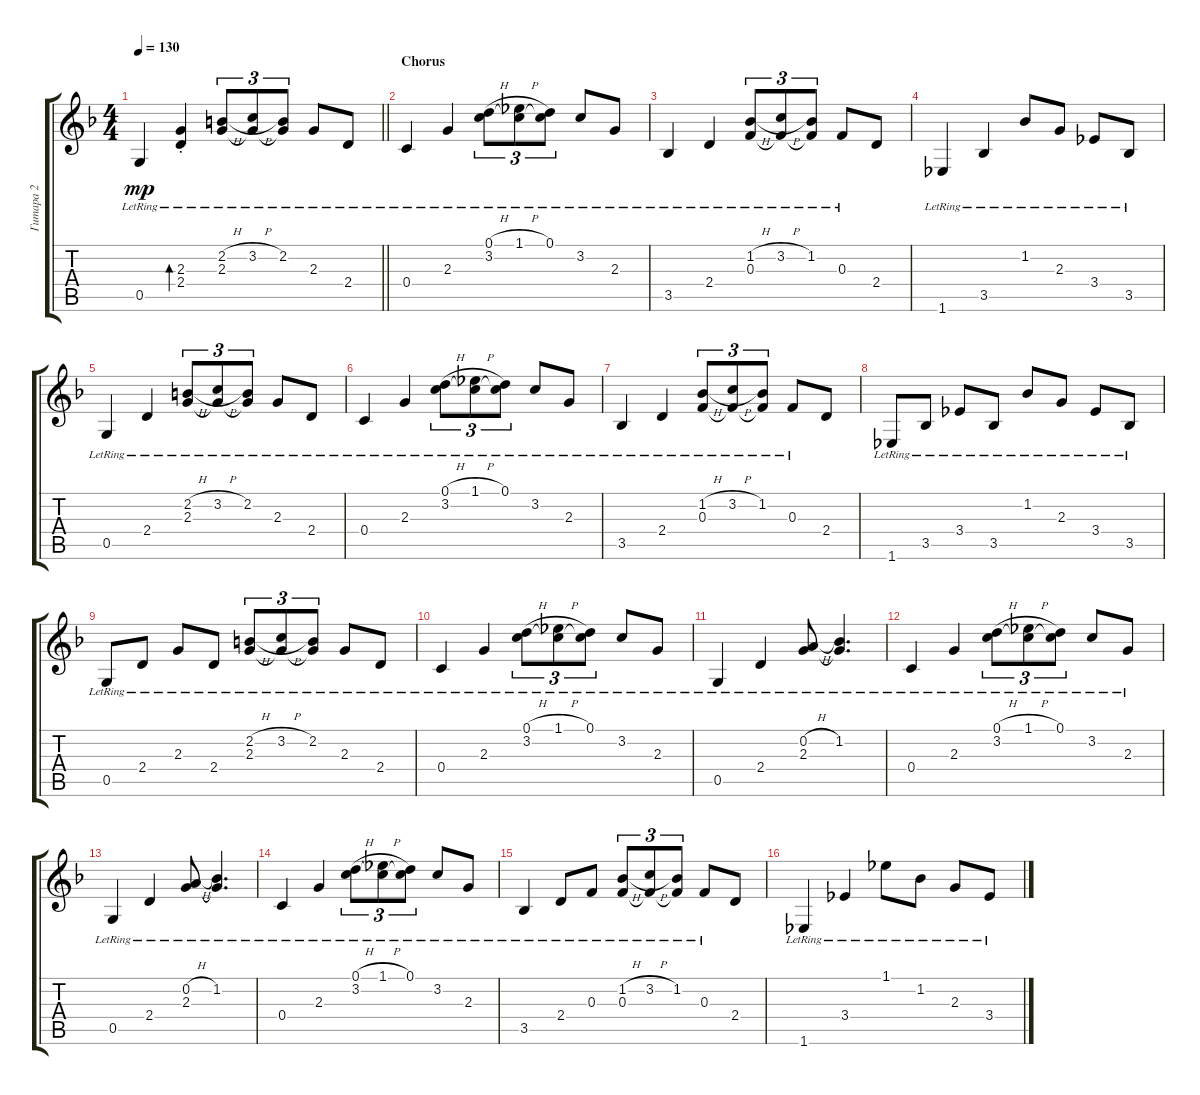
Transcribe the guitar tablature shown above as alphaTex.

\track ("Гитара 2" "Гитара 2") {instrument acousticguitarsteel}
\staff {score tabs}
\tuning (D4 A3 F3 C3 G2 D2) {hide}
\ts (4 4)
\tempo 130
\clef g2
\barLineRight lightlight
\ks dminor
0.5{lr}.4{dy mp} (2.3{st lr} 2.4{st lr}).4{bd 60} (2.2{h lr} 2.3{lr}).8{tu (3 2)} (3.2{h lr} 2.3{t}).8{tu (3 2)} (2.2{lr} 2.3{t}).8{tu (3 2)} 2.3{lr}.8 2.4{lr}.8 |
\section ("" "Chorus")
0.4{lr}.4 2.3{lr}.4 (0.1{h lr} 3.2{lr}).8{tu (3 2)} (1.1{h lr} 3.2{t}).8{tu (3 2)} (0.1{lr} 3.2{t}).8{tu (3 2)} 3.2{lr}.8 2.3{lr}.8 |
3.5{lr}.4 2.4{lr}.4 (1.2{h lr} 0.3{lr}).8{tu (3 2)} (3.2{h lr} 0.3{t}).8{tu (3 2)} (1.2{lr} 0.3{t}).8{tu (3 2)} 0.3{lr}.8 2.4.8 |
1.6{lr}.4 3.5{lr}.4 1.2{lr}.8 2.3{lr}.8 3.4{lr}.8 3.5{lr}.8 |
0.5{lr}.4 2.4{lr}.4 (2.2{h lr} 2.3{lr}).8{tu (3 2)} (3.2{h lr} 2.3{t}).8{tu (3 2)} (2.2{lr} 2.3{t}).8{tu (3 2)} 2.3{lr}.8 2.4{lr}.8 |
0.4{lr}.4 2.3{lr}.4 (0.1{h lr} 3.2{lr}).8{tu (3 2)} (1.1{h lr} 3.2{t}).8{tu (3 2)} (0.1{lr} 3.2{t}).8{tu (3 2)} 3.2{lr}.8 2.3{lr}.8 |
3.5{lr}.4 2.4{lr}.4 (1.2{h lr} 0.3{lr}).8{tu (3 2)} (3.2{h lr} 0.3{t}).8{tu (3 2)} (1.2{lr} 0.3{t}).8{tu (3 2)} 0.3{lr}.8 2.4.8 |
1.6{lr}.8 3.5{lr}.8 3.4{lr}.8 3.5{lr}.8 1.2{lr}.8 2.3{lr}.8 3.4{lr}.8 3.5{lr}.8 |
0.5{lr}.8 2.4{lr}.8 2.3{lr}.8 2.4{lr}.8 (2.2{h lr} 2.3{lr}).8{tu (3 2)} (3.2{h lr} 2.3{t}).8{tu (3 2)} (2.2{lr} 2.3{t}).8{tu (3 2)} 2.3{lr}.8 2.4{lr}.8 |
0.4{lr}.4 2.3{lr}.4 (0.1{h lr} 3.2{lr}).8{tu (3 2)} (1.1{h lr} 3.2{t}).8{tu (3 2)} (0.1{lr} 3.2{t}).8{tu (3 2)} 3.2{lr}.8 2.3{lr}.8 |
0.5{lr}.4 2.4{lr}.4 (0.2{h lr} 2.3{lr}).8 (1.2{lr} 2.3{t}).4{d} |
0.4{lr}.4 2.3{lr}.4 (0.1{h lr} 3.2{lr}).8{tu (3 2)} (1.1{h lr} 3.2{t}).8{tu (3 2)} (0.1{lr} 3.2{t}).8{tu (3 2)} 3.2{lr}.8 2.3{lr}.8 |
0.5{lr}.4 2.4{lr}.4 (0.2{h lr} 2.3{lr}).8 (1.2{lr} 2.3{t}).4{d} |
0.4{lr}.4 2.3{lr}.4 (0.1{h lr} 3.2{lr}).8{tu (3 2)} (1.1{h lr} 3.2{t}).8{tu (3 2)} (0.1{lr} 3.2{t}).8{tu (3 2)} 3.2{lr}.8 2.3{lr}.8 |
3.5{lr}.4 2.4{lr}.8 0.3{lr}.8 (1.2{h lr} 0.3{lr}).8{tu (3 2)} (3.2{h lr} 0.3{t}).8{tu (3 2)} (1.2{lr} 0.3{t}).8{tu (3 2)} 0.3{lr}.8 2.4.8 |
1.6{lr}.4 3.4{lr}.4 1.1{lr}.8 1.2{lr}.8 2.3{lr}.8 3.4{lr}.8
